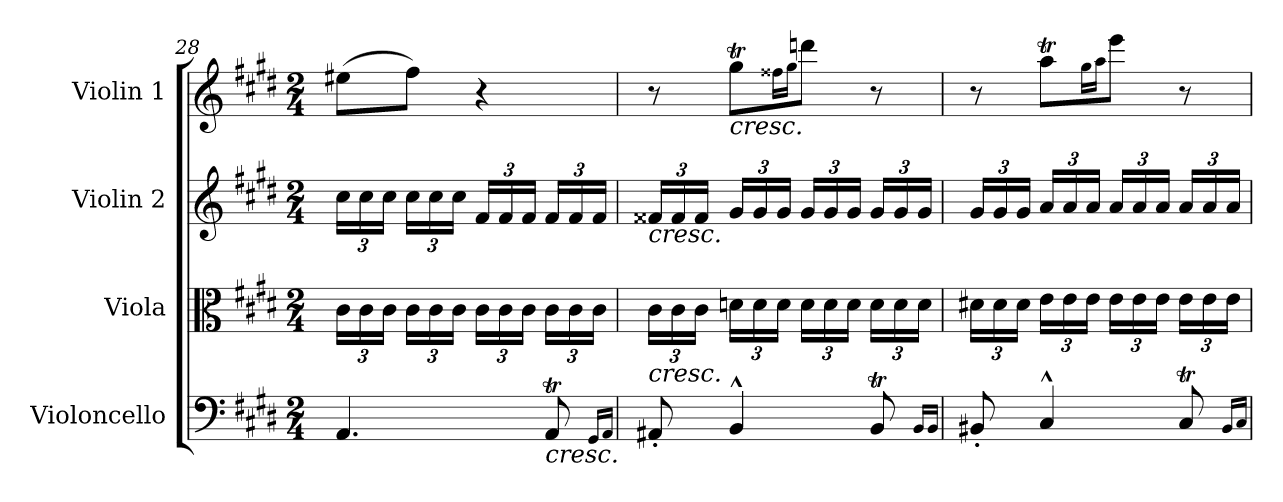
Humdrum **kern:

**kern	**kern	**kern	**kern
*part4	*part3	*part2	*part1
*staff4	*staff3	*staff2	*staff1
*I"Violoncello	*I"Viola	*I"Violin 2	*I"Violin 1
*I'Vc	*I'Vla	*I'Vln	*I'Vln
*clefF4	*clefC3	*clefG2	*clefG2
*k[f#c#g#d#]	*k[f#c#g#d#]	*k[f#c#g#d#]	*k[f#c#g#d#]
*M2/4	*M2/4	*M2/4	*M2/4
*	*Xbrackettup	*Xbrackettup	*
=28	=28	=28	=28
4.AA/	24c#\LL	24cc#\LL	(8ee#X\L
.	24c#\	24cc#\	.
.	24c#\JJ	24cc#\JJ	.
.	24c#\LL	24cc#\LL	8ff#\J)
.	24c#\	24cc#\	.
.	24c#\JJ	24cc#\JJ	.
.	24c#\LL	24f#/LL	4r
.	24c#\	24f#/	.
.	24c#\JJ	24f#/JJ	.
!LO:TX:b:i:t=cresc.	!	!	!
8AAT/	24c#\LL	24f#/LL	.
.	24c#\	24f#/	.
.	24c#\JJ	24f#/JJ	.
16qGG#/LL	.	.	.
16qAA/JJ	.	.	.
=29	=29	=29	=29
!	!	!LO:TX:b:i:t=cresc.	!
!	!LO:TX:b:i:t=cresc.	!	!
8AA#X'/	24c#\LL	24f##X/LL	8r
.	24c#\	24f##/	.
.	24c#\JJ	24f##/JJ	.
!	!	!	!LO:TX:b:i:t=cresc.
4BB^^/	24dn\LL	24g#/LL	8gg#t\L
.	24d\	24g#/	.
.	24d\JJ	24g#/JJ	.
.	.	.	16qff##X\LL
.	.	.	16qgg#\JJ
.	24d\LL	24g#/LL	8dddn\J
.	24d\	24g#/	.
.	24d\JJ	24g#/JJ	.
8BBT/	24d\LL	24g#/LL	8r
.	24d\	24g#/	.
.	24d\JJ	24g#/JJ	.
16qBB/LL	.	.	.
16qBB/JJ	.	.	.
!!LO:LB:g=z
=30	=30	=30	=30
8BB#X'/	24d#X\LL	24g#/LL	8r
.	24d#\	24g#/	.
.	24d#\JJ	24g#/JJ	.
4C#^^/	24e\LL	24a/LL	8aaT\L
.	24e\	24a/	.
.	24e\JJ	24a/JJ	.
.	.	.	16qgg#\LL
.	.	.	16qaa\JJ
.	24e\LL	24a/LL	8eee\J
.	24e\	24a/	.
.	24e\JJ	24a/JJ	.
8C#T/	24e\LL	24a/LL	8r
.	24e\	24a/	.
.	24e\JJ	24a/JJ	.
16qBB#/LL	.	.	.
16qC#/JJ	.	.	.
=	=	=	=
*-	*-	*-	*-
